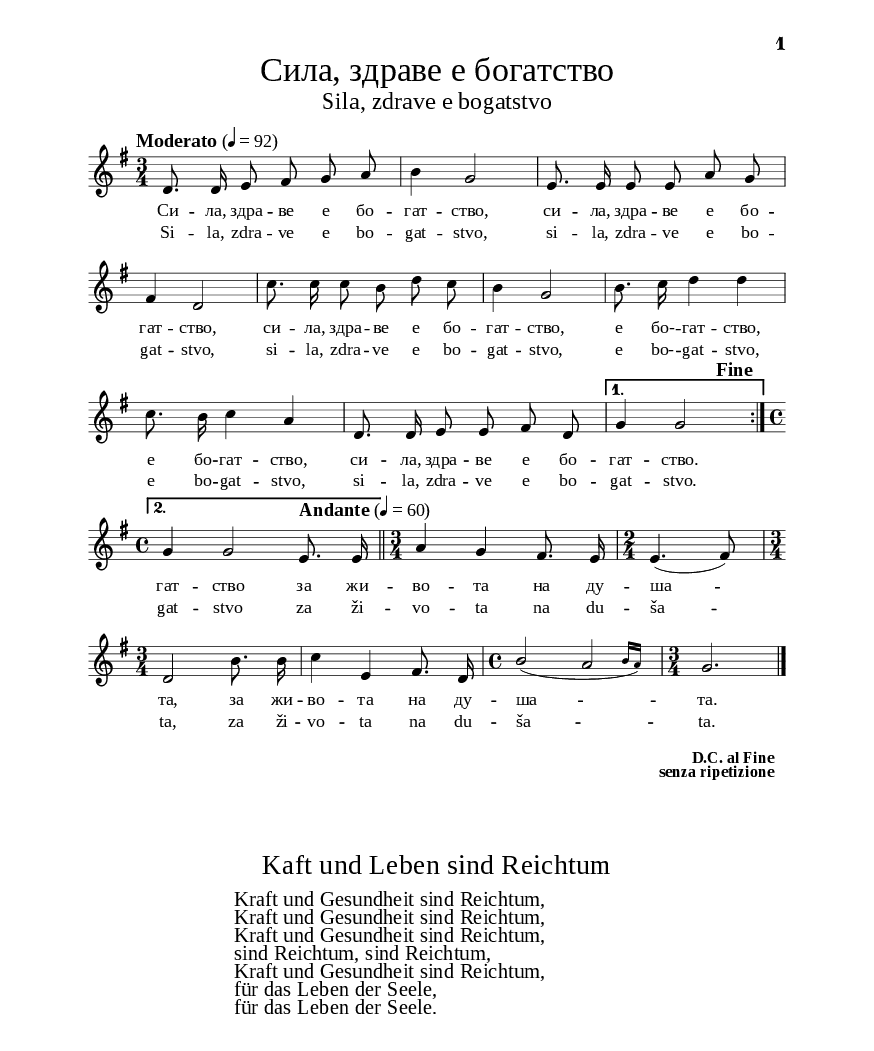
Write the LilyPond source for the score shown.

\version "2.24.3"

% include paper part and global functions
\include "include/globals.ily"

\bookpart {
  \label #'ref112_1
  \tocItem \markup "Сила, здраве е богатство – Sila, zdrave e bogatstvo"
  \include "include/bookpart-paper.ily"
  \score {
    \include "include/score-layout.ily"


    \new Voice \relative c' {
      \clef treble
      \key g \major
      \time 3/4
      \tempoFunc "Moderato" 4 "92"
      \autoBeamOff

      \repeat volta 2 {
        d8. d16 e8 fis8 g8 a8 | b4 g2 | e8. e16 e8 e8 a8 g8 | \break



        fis4 d2 |  c'8. c16 c8 b8 d8 c8 | b4 g2 | b8. c16 d4 d4 | \break

        c8. b16 c4 a4 |    d,8. d16 e8 e8 fis8 d8
      } \alternative {
        { | g4 \tempo "         Fine" g2 | \break }
        {
          \time 4/4 g4 g2

          \override Score.MetronomeMark.outside-staff-priority = #99
          %\override Score.MetronomeMark.X-extent=#'(-4.5 . 0)
          \tempoFunc "Andante" 4 "60"

          e8. e16
        }
      }

      \bar "||" \time 3/4  a4 g4 fis8. e16


      \time 2/4  e4. ( fis8 ) \break

      | \time 3/4  d2 b'8. b16 | c4 e,4 fis8. d16 | \time 4/4 \stemUp b'2 ( \afterGrace a2 { b16[ a] )} |
      \time 3/4  |
      g2. \bar "|."


    }



    \addlyrics {
      Си -- ла,
      здра -- ве е бо -- гат -- ство, си -- ла, здра --
      ве е бо -- гат -- ство, си -- ла, здра -- ве е
      бо -- гат -- ство, е "бо-" -- гат -- ство, е бо --
      гат -- ство, си -- ла, здра -- ве е бо -- гат --
      ство. гат -- ство за жи -- во -- та на ду -- ша
      -- та, за жи -- во -- та на ду -- ша -- та.
    }
    \addlyrics {
      Si -- la,
      zdra -- ve e bo -- gat -- stvo, si -- la, zdra --
      ve e bo -- gat -- stvo, si -- la, zdra -- ve e
      bo -- gat -- stvo, e "bo-" -- gat -- stvo, e bo --
      gat -- stvo, si -- la, zdra -- ve e bo -- gat --
      stvo. gat -- stvo za ži -- vo -- ta na du -- ša
      -- ta, za ži -- vo -- ta na du -- ša -- ta.
    }

    \header {
      title = \titleFunc "Сила, здраве е богатство" "Sila, zdrave e bogatstvo"
    }

    \midi{}

  } % score
  \markup \empty-one

  \markup \dc-two "D.C. al Fine" "senza ripetizione"


  % include foreign translation(s) of the song

  \markup \vspace #3


  \version "2.24.3"

\markup \fill-line { \fontsize #deTitleFontSize "Kaft und Leben sind Reichtum" }
\markup \null
\markup \null
\markup \fontsize #deCoupletFontSize {
  \hspace #20
  \override #`(baseline-skip . ,deCoupletBaselineSkip)

  \column {
    \line {  Kraft und Gesundheit sind Reichtum,}
    \line {  Kraft und Gesundheit sind Reichtum,}
    \line {  Kraft und Gesundheit sind Reichtum,}
    \line { sind Reichtum, sind Reichtum,}
    \line {  Kraft und Gesundheit sind Reichtum,}
    \line { für das Leben der Seele, }
    \line { für das Leben der Seele. }



  }


}


} % bookpart
